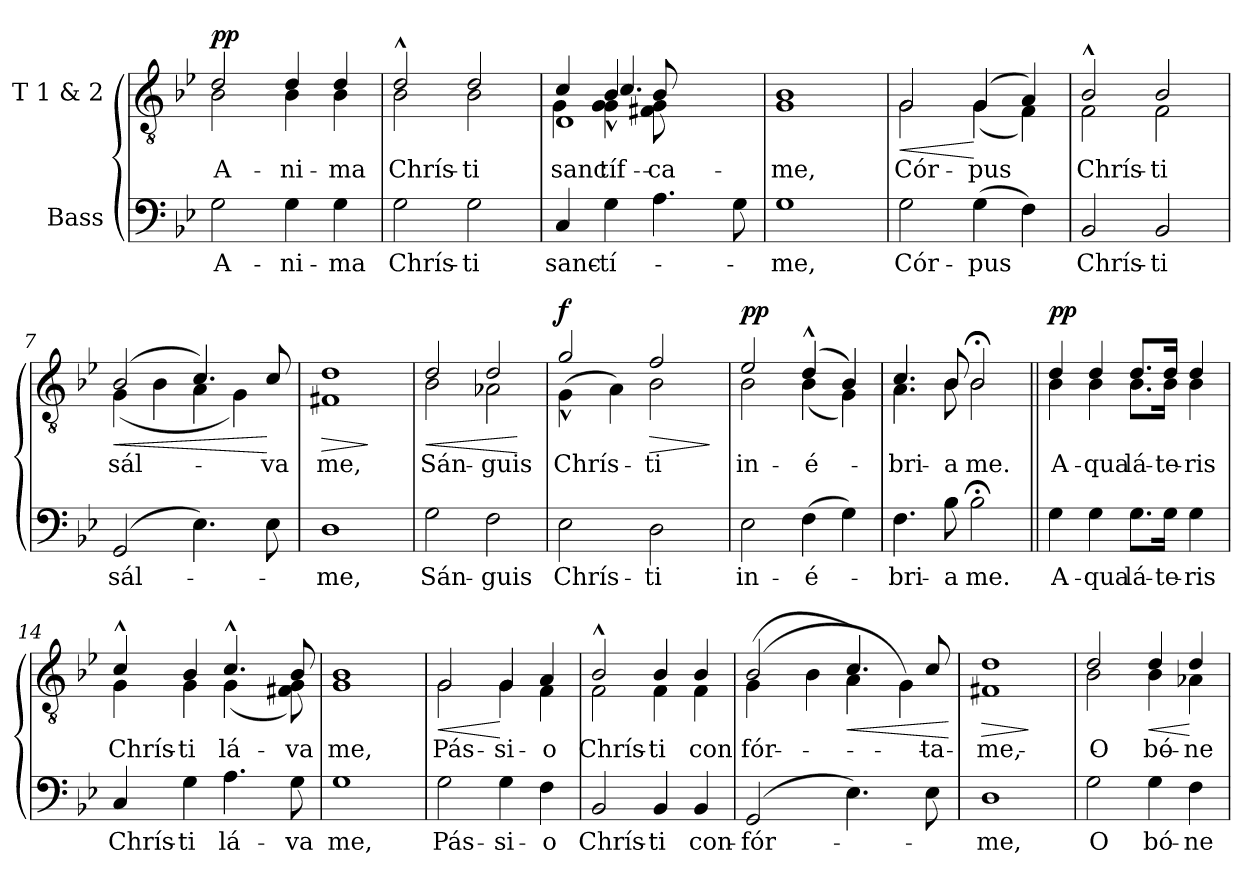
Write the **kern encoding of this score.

**kern	**text	**kern	**text	**dynam
*part2	*part2	*part1	*part1	*part1
*staff2	*staff2	*staff1	*staff1	*staff1
*I"Bass	*	*I"T 1 & 2	*	*
*clefF4	*	*clefGv2	*	*
*k[b-e-]	*	*k[b-e-]	*	*
*B-:	*	*B-:	*	*
=1	=1	=1	=1	=1
!	!	!LO:TX:a:t=Adagio	!	!
!	!LO:LY:a	!	!LO:LY:b	!LO:DY:a
*	*	*^	*	*
2G\	A-	2d/	2B-\	A-	pp
!	!LO:LY:a	!	!	!LO:LY:b	!
4G\	-ni-	4d/	4B-\	-ni-	.
!	!LO:LY:a	!	!	!LO:LY:b	!
4G\	-ma	4d/	4B-\	-ma	.
=2	=2	=2	=2	=2	=2
!	!LO:LY:a	!	!	!LO:LY:b	!
2G\	Chrís-	2d^^>/	2B-\	Chrís-	.
!	!LO:LY:a	!	!	!LO:LY:b	!
2G\	-ti	2d/	2B-\	-ti	.
=3	=3	=3	=3	=3	=3
!	!LO:LY:a	!	!	!LO:LY:b	!
*	*	*^	*^	*	*
4C/	sanc-	1D	4c/	4G\	4ryy	sanc-	.
!	!LO:LY:a	!	!	!	!	!LO:LY:b	!
4G\	-tí-	.	4B-^^>/	4.c/	4G\ 4G\	-tíf-	.
!	!	!	!	!	!	!LO:LY:b	!
4.A\	.	.	8F#X\ 8G\	.	8B-/	ca	.
.	.	.	4.ryy	4.ryy	4.ryy	.	.
8G\	.	.	.	.	.	.	.
*	*	*v	*v	*v	*v	*	*
=4	=4	=4	=4	=4
!	!LO:LY:a	!	!LO:LY:b	!
1G	-me,	1G 1B-	-me,	.
=5	=5	=5	=5	=5
!	!LO:LY:a	!	!LO:LY:b	!LO:HP:b
*	*	*^	*	*
2G\	Cór-	2G/	2G\	Cór-	<
!	!LO:LY:a	!	!	!LO:LY:b	!
(>4G\	-pus	(>4G/	(<4G\	-pus	[
4F\)	.	4A/)	4F\)	.	.
=6	=6	=6	=6	=6	=6
!	!LO:LY:a	!	!	!LO:LY:b	!
2BB-/	Chrís-	2B-^^>/	2F\	Chrís-	.
!	!LO:LY:a	!	!	!LO:LY:b	!
2BB-/	-ti	2B-/	2F\	-ti	.
=7	=7	=7	=7	=7	=7
!	!LO:LY:a	!	!	!LO:LY:b	!LO:HP:b
*	*	*	*^	*	*
(>2GG/	sál-	(>2B-/	(<4G\	2ryy	sál-	<
.	.	.	4B-\	.	.	.
4.E-\)	.	4.c/)	4ryy	4A\	.	.
.	.	.	16.ryy	4G\)	.	.
.	.	.	8ryy	.	.	.
!	!	!	!	!	!LO:LY:b	!
8E-\	.	8c/	.	.	va	[
.	.	.	32ryy	.	.	.
*	*	*	*v	*v	*	*
=8	=8	=8	=8	=8	=8
!	!LO:LY:a	!	!	!LO:LY:b	!LO:HP:b
*	*	*v	*v	*	*
1D	-me,	1F#X 1d	-me,	>
.	.	.	.	]
!!LO:LB:g=z
=9	=9	=9	=9	=9
!	!LO:LY:a	!	!LO:LY:b	!LO:HP:b
*	*	*^	*	*
2G\	Sán-	2d/	2B-\	Sán-	<
!	!LO:LY:a	!	!	!LO:LY:b	!
2F\	-guis	2d/	2A-X\	-guis	.
*	*	*v	*v	*	*
.	.	.	.	[
=10	=10	=10	=10	=10
!	!LO:LY:a	!	!LO:LY:b	!LO:DY:a
*	*	*^	*	*
*	*	*	*^	*	*
*	*	*	*	*^	*	*
2E-\	Chrís-	16ryy	2g^^>/	(<4G\	2ryy	Chrís-	f
.	.	2...ryy	.	.	.	.	.
.	.	.	.	4A\)	.	.	.
!	!LO:LY:a	!	!	!	!	!LO:LY:b	!LO:HP:b
2D\	-ti	.	2f/	4ryy	2B-\	-ti	>
.	.	.	.	4ryy	.	.	.
*	*	*v	*v	*v	*v	*	*
.	.	.	.	]
=11	=11	=11	=11	=11
!	!LO:LY:a	!	!LO:LY:b	!LO:DY:a
*	*	*^	*	*
2E-\	in-	2e-/	2B-\	in-	pp
!	!LO:LY:a	!	!	!LO:LY:b	!
(>4F\	-é-	(<4d^^>/	(<4B-\	-é-	.
4G\)	.	4B-/)	4G\)	.	.
=12	=12	=12	=12	=12	=12
!	!LO:LY:a	!	!	!LO:LY:b	!
4.F\	-bri-	4.c/	4.A\	-bri-	.
!	!LO:LY:a	!	!	!LO:LY:b	!
8B-\	-a	8B-/	8B-\	-a	.
!	!LO:LY:a	!	!	!LO:LY:b	!
2B-;<\	me.	2B-;</	2B-\	me.	.
=13||	=13||	=13||	=13||	=13||	=13||
!	!LO:LY:a	!	!	!LO:LY:b	!LO:DY:a
4G\	A-	4d/	4B-\	A-	pp
!	!LO:LY:a	!	!	!LO:LY:b	!
4G\	-qua	4d/	4B-\	-qua	.
!	!LO:LY:a	!	!	!LO:LY:b	!
8.G\L	lá-	8.d/L	8.B-\L	lá-	.
!	!LO:LY:a	!	!	!LO:LY:b	!
16G\Jk	-te-	16d/Jk	16B-\Jk	-te-	.
!	!LO:LY:a	!	!	!LO:LY:b	!
4G\	-ris	4d/	4B-\	-ris	.
=14	=14	=14	=14	=14	=14
!	!LO:LY:a	!	!	!LO:LY:b	!
4C/	Chrís-	4c^^>/	4G\	Chrís-	.
!	!LO:LY:a	!	!	!LO:LY:b	!
4G\	-ti	4B-/	4G\	-ti	.
!	!LO:LY:a	!	!	!LO:LY:b	!
4.A\	lá-	4.c^^>/	(<4G\	lá-	.
.	.	.	8ryy	.	.
!	!LO:LY:a	!	!	!LO:LY:b	!
8G\	-va	8B-/	8F#X\ 8G\)	-va	.
=15	=15	=15	=15	=15	=15
!	!LO:LY:a	!	!	!LO:LY:b	!
*	*	*v	*v	*	*
1G	me,	1G 1B-	me,	.
!!LO:LB:g=z
=16	=16	=16	=16	=16
!	!LO:LY:a	!	!LO:LY:b	!LO:HP:b
*	*	*^	*	*
2G\	Pás-	2G/	2G\	Pás-	<
!	!LO:LY:a	!	!	!LO:LY:b	!
4G\	-si-	4G/	4G\	-si-	[
!	!LO:LY:a	!	!	!LO:LY:b	!
4F\	-o	4A/	4F\	-o	.
=17	=17	=17	=17	=17	=17
!	!LO:LY:a	!	!	!LO:LY:b	!
2BB-/	Chrís-	2B-^^>/	2F\	Chrís-	.
!	!LO:LY:a	!	!	!LO:LY:b	!
4BB-/	-ti	4B-/	4F\	-ti	.
!	!LO:LY:a	!	!	!LO:LY:b	!
4BB-/	con-	4B-/	4F\	con-	.
=18	=18	=18	=18	=18	=18
!	!LO:LY:a	!	!	!LO:LY:b	!
*	*	*^	*^	*	*
(>2GG/	-fór-	8ryy	(>2B-/	(<4G\	2.ryy	-fór-	.
.	.	32ryy	.	.	.	.	.
.	.	2ryy	.	.	.	.	.
.	.	.	.	4B-\	.	.	.
!	!	!	!	!	!	!	!LO:HP:b
4.E-\)	.	.	4A\	4.c/)	.	.	<
.	.	4ryy	.	.	.	.	.
.	.	.	8ryy	.	4G\)	.	.
!	!	!	!	!	!	!LO:LY:b	!
8E-\	.	.	32ryy	8c/	.	-ta	.
.	.	16.ryy	16.ryy	.	.	.	.
*	*	*v	*v	*v	*v	*	*
.	.	.	.	[
=19	=19	=19	=19	=19
!	!LO:LY:a	!	!LO:LY:b	!LO:HP:b
1D	-me,	1F#X 1d	me,	>
.	.	.	.	]
=20	=20	=20	=20	=20
!	!LO:LY:a	!	!LO:LY:b	!
*	*	*^	*	*
2G\	O	2d/	2B-\	O	.
!	!LO:LY:a	!	!	!LO:LY:b	!LO:HP:b
4G\	bó-	4d/	4B-\	bó-	<
!	!LO:LY:a	!	!	!LO:LY:b	!
4F\	-ne	4d/	4A-X\	-ne	[
*	*	*v	*v	*	*
=	=	=	=	=
*-	*-	*-	*-	*-
